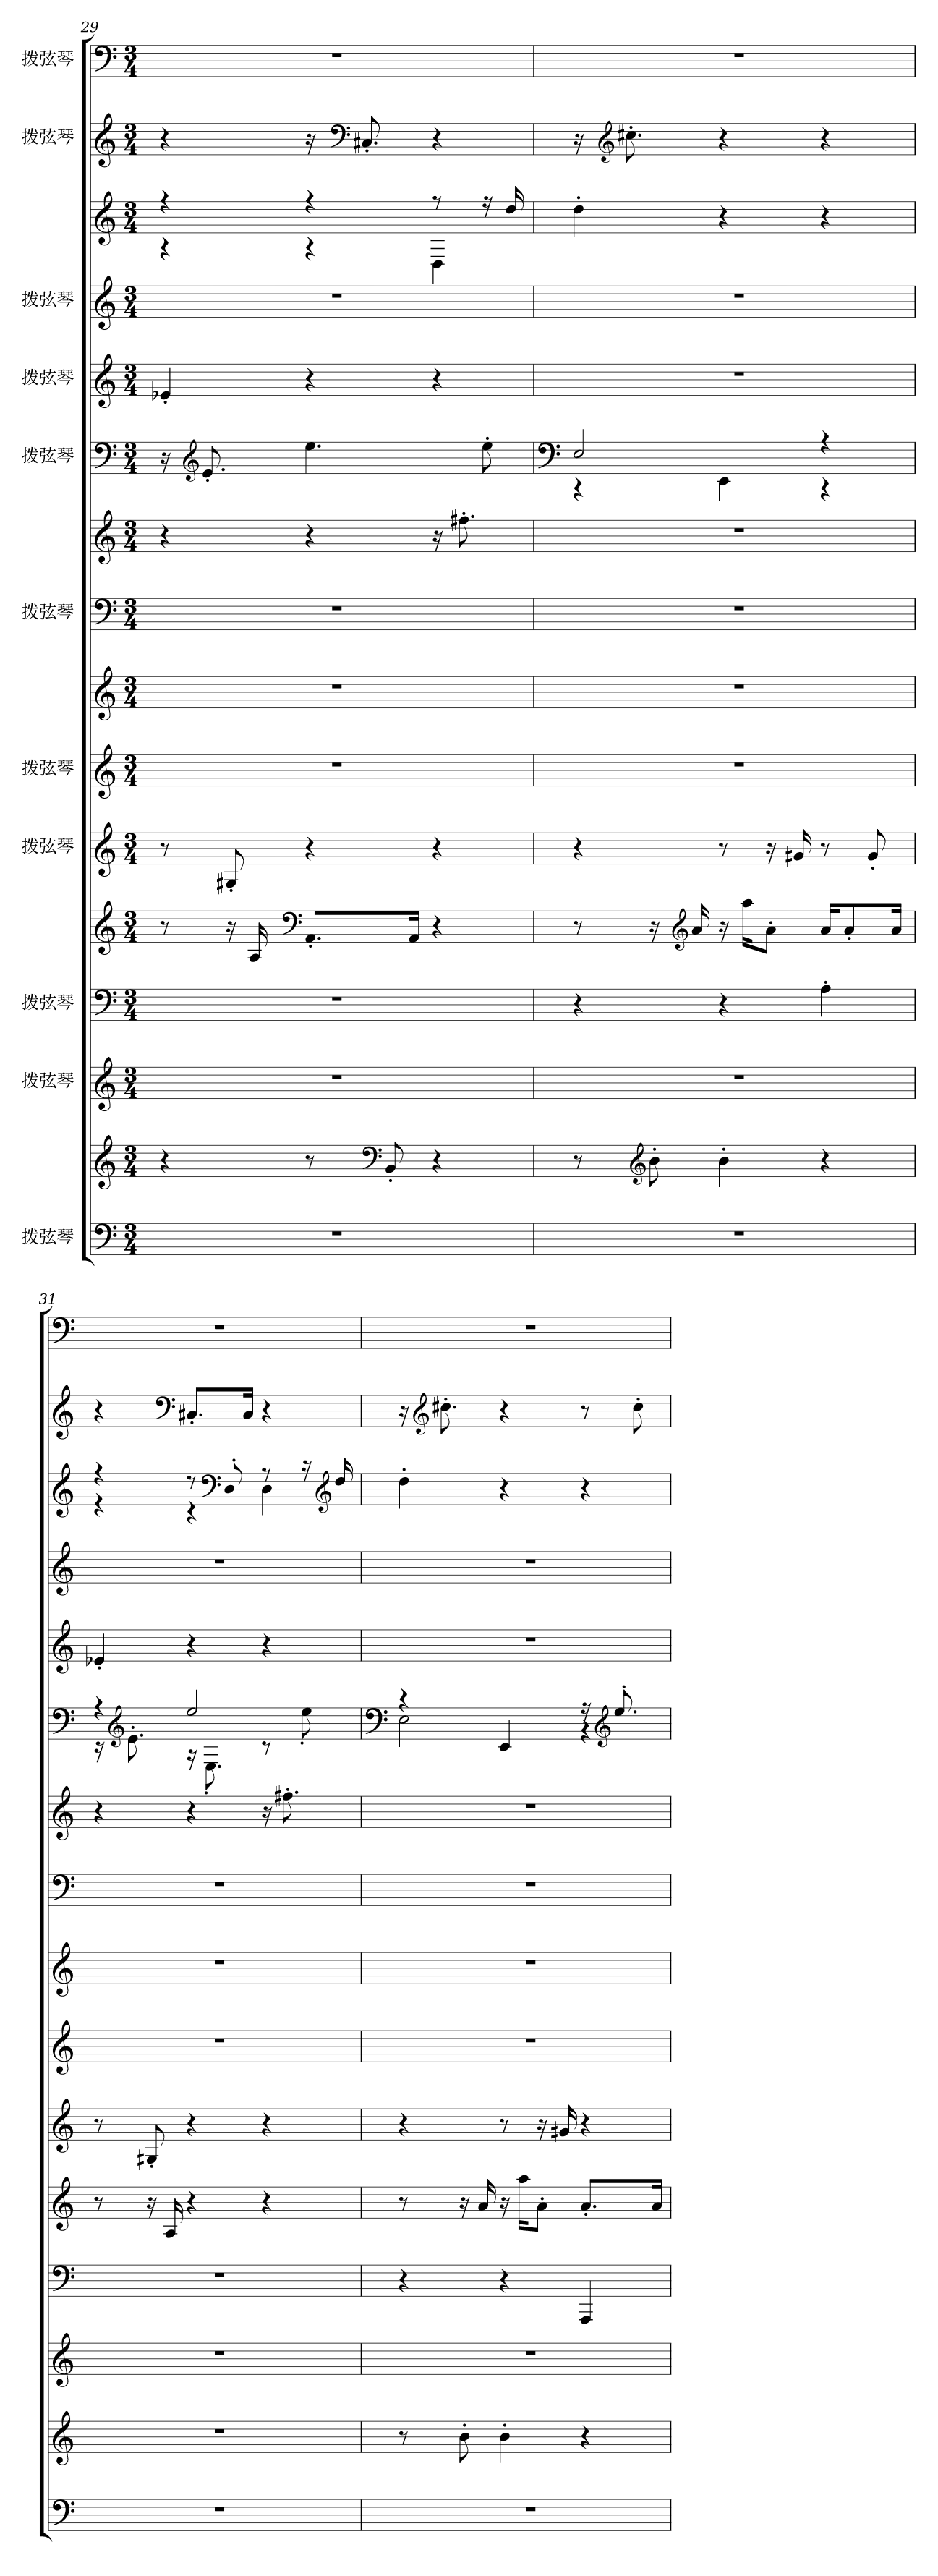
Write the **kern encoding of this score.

**kern	**kern	**kern	**kern	**kern	**kern	**kern	**kern	**kern	**kern	**kern	**kern	**kern	**kern	**kern	**kern
*part11	*part11	*part10	*part9	*part9	*part8	*part7	*part7	*part6	*part6	*part5	*part4	*part3	*part3	*part2	*part1
*staff16	*staff15	*staff14	*staff13	*staff12	*staff11	*staff10	*staff9	*staff8	*staff7	*staff6	*staff5	*staff4	*staff3	*staff2	*staff1
*I"拨弦琴	*	*I"拨弦琴	*I"拨弦琴	*	*I"拨弦琴	*I"拨弦琴	*	*I"拨弦琴	*	*I"拨弦琴	*I"拨弦琴	*I"拨弦琴	*	*I"拨弦琴	*I"拨弦琴
*clefF4	*clefG2	*clefG2	*clefF4	*clefG2	*clefG2	*clefG2	*clefG2	*clefF4	*clefG2	*clefF4	*clefG2	*clefG2	*clefG2	*clefG2	*clefF4
*k[]	*k[]	*k[]	*k[]	*k[]	*k[]	*k[]	*k[]	*k[]	*k[]	*k[]	*k[]	*k[]	*k[]	*k[]	*k[]
*M3/4	*M3/4	*M3/4	*M3/4	*M3/4	*M3/4	*M3/4	*M3/4	*M3/4	*M3/4	*M3/4	*M3/4	*M3/4	*M3/4	*M3/4	*M3/4
=29	=29	=29	=29	=29	=29	=29	=29	=29	=29	=29	=29	=29	=29	=29	=29
*	*	*	*	*	*	*	*	*	*	*	*	*	*^	*	*
2.r	4r	2.r	2.r	8r	8r	2.r	2.r	2.r	4r	16r	4e-X'/	2.r	4r	4r	4r	2.r
*	*	*	*	*	*	*	*	*	*	*clefG2	*	*	*	*	*	*
.	.	.	.	.	.	.	.	.	.	8.e'/	.	.	.	.	.	.
.	.	.	.	16r	8G#X'/	.	.	.	.	.	.	.	.	.	.	.
.	.	.	.	16A/	.	.	.	.	.	.	.	.	.	.	.	.
*	*	*	*	*clefF4	*	*	*	*	*	*	*	*	*	*	*	*
.	8r	.	.	8.AA'/L	4r	.	.	.	4r	4.ee\	4r	.	4r	4r	16r	.
*	*	*	*	*	*	*	*	*	*	*	*	*	*	*	*clefF4	*
.	.	.	.	.	.	.	.	.	.	.	.	.	.	.	8.C#X'/	.
*	*clefF4	*	*	*	*	*	*	*	*	*	*	*	*	*	*	*
.	8BB'/	.	.	.	.	.	.	.	.	.	.	.	.	.	.	.
.	.	.	.	16AA/Jk	.	.	.	.	.	.	.	.	.	.	.	.
.	4r	.	.	4r	4r	.	.	.	16r	.	4r	.	8r	4D\	4r	.
.	.	.	.	.	.	.	.	.	8.ff#X'\	.	.	.	.	.	.	.
.	.	.	.	.	.	.	.	.	.	8ee'\	.	.	16r	.	.	.
.	.	.	.	.	.	.	.	.	.	.	.	.	16dd/	.	.	.
*	*	*	*	*	*	*	*	*	*	*	*	*	*v	*v	*	*
!!LO:PB:g=z
=30	=30	=30	=30	=30	=30	=30	=30	=30	=30	=30	=30	=30	=30	=30	=30
*	*	*	*	*	*	*	*	*	*	*clefF4	*	*	*	*	*
*	*	*	*	*	*	*	*	*	*	*^	*	*	*	*	*
2.r	8r	2.r	4r	8r	4r	2.r	2.r	2.r	2.r	2E/	4r	2.r	2.r	4dd'\	16r	2.r
*	*	*	*	*	*	*	*	*	*	*	*	*	*	*	*clefG2	*
.	.	.	.	.	.	.	.	.	.	.	.	.	.	.	8.cc#X'\	.
*	*clefG2	*	*	*	*	*	*	*	*	*	*	*	*	*	*	*
.	8b'\	.	.	16r	.	.	.	.	.	.	.	.	.	.	.	.
*	*	*	*	*clefG2	*	*	*	*	*	*	*	*	*	*	*	*
.	.	.	.	16a/	.	.	.	.	.	.	.	.	.	.	.	.
.	4b'\	.	4r	16r	8r	.	.	.	.	.	4EE\	.	.	4r	4r	.
.	.	.	.	16aa\KL	.	.	.	.	.	.	.	.	.	.	.	.
.	.	.	.	8a'\J	16r	.	.	.	.	.	.	.	.	.	.	.
.	.	.	.	.	16g#X/	.	.	.	.	.	.	.	.	.	.	.
.	4r	.	4A'\	16a/KL	8r	.	.	.	.	4r	4r	.	.	4r	4r	.
.	.	.	.	8a'/	.	.	.	.	.	.	.	.	.	.	.	.
.	.	.	.	.	8g#'/	.	.	.	.	.	.	.	.	.	.	.
.	.	.	.	16a/Jk	.	.	.	.	.	.	.	.	.	.	.	.
=31	=31	=31	=31	=31	=31	=31	=31	=31	=31	=31	=31	=31	=31	=31	=31	=31
*	*	*	*	*	*	*	*	*	*	*	*	*	*	*^	*	*
2.r	2.r	2.r	2.r	8r	8r	2.r	2.r	2.r	4r	4r	16r	4e-X'/	2.r	4r	4r	4r	2.r
*	*	*	*	*	*	*	*	*	*	*clefG2	*	*	*	*	*	*	*
.	.	.	.	.	.	.	.	.	.	.	8.e'\	.	.	.	.	.	.
.	.	.	.	16r	8G#X'/	.	.	.	.	.	.	.	.	.	.	.	.
.	.	.	.	16A/	.	.	.	.	.	.	.	.	.	.	.	.	.
*	*	*	*	*	*	*	*	*	*	*	*	*	*	*	*	*clefF4	*
.	.	.	.	4r	4r	.	.	.	4r	2ee/	16r	4r	.	8r	4r	8.C#X'/L	.
.	.	.	.	.	.	.	.	.	.	.	8.E'\	.	.	.	.	.	.
*	*	*	*	*	*	*	*	*	*	*	*	*	*	*clefF4	*	*	*
.	.	.	.	.	.	.	.	.	.	.	.	.	.	8D'/	.	.	.
.	.	.	.	.	.	.	.	.	.	.	.	.	.	.	.	16C#/Jk	.
.	.	.	.	4r	4r	.	.	.	16r	.	8r	4r	.	8r	4D\	4r	.
.	.	.	.	.	.	.	.	.	8.ff#X'\	.	.	.	.	.	.	.	.
.	.	.	.	.	.	.	.	.	.	.	8ee'\	.	.	16r	.	.	.
*	*	*	*	*	*	*	*	*	*	*	*	*	*	*clefG2	*	*	*
.	.	.	.	.	.	.	.	.	.	.	.	.	.	16dd/	.	.	.
*	*	*	*	*	*	*	*	*	*	*	*	*	*	*v	*v	*	*
!!LO:PB:g=z
=32	=32	=32	=32	=32	=32	=32	=32	=32	=32	=32	=32	=32	=32	=32	=32	=32
*	*	*	*	*	*	*	*	*	*	*clefF4	*	*	*	*	*	*
2.r	8r	2.r	4r	8r	4r	2.r	2.r	2.r	2.r	4r	2E\	2.r	2.r	4dd'\	16r	2.r
*	*	*	*	*	*	*	*	*	*	*	*	*	*	*	*clefG2	*
.	.	.	.	.	.	.	.	.	.	.	.	.	.	.	8.cc#X'\	.
.	8b'\	.	.	16r	.	.	.	.	.	.	.	.	.	.	.	.
.	.	.	.	16a/	.	.	.	.	.	.	.	.	.	.	.	.
.	4b'\	.	4r	16r	8r	.	.	.	.	4EE/	.	.	.	4r	4r	.
.	.	.	.	16aa\KL	.	.	.	.	.	.	.	.	.	.	.	.
.	.	.	.	8a'\J	16r	.	.	.	.	.	.	.	.	.	.	.
.	.	.	.	.	16g#X/	.	.	.	.	.	.	.	.	.	.	.
.	4r	.	4AAA/	8.a'/L	4r	.	.	.	.	16r	4r	.	.	4r	8r	.
*	*	*	*	*	*	*	*	*	*	*clefG2	*	*	*	*	*	*
.	.	.	.	.	.	.	.	.	.	8.ee'/	.	.	.	.	.	.
.	.	.	.	.	.	.	.	.	.	.	.	.	.	.	8cc#'\	.
.	.	.	.	16a/Jk	.	.	.	.	.	.	.	.	.	.	.	.
*	*	*	*	*	*	*	*	*	*	*v	*v	*	*	*	*	*
=	=	=	=	=	=	=	=	=	=	=	=	=	=	=	=
*-	*-	*-	*-	*-	*-	*-	*-	*-	*-	*-	*-	*-	*-	*-	*-
